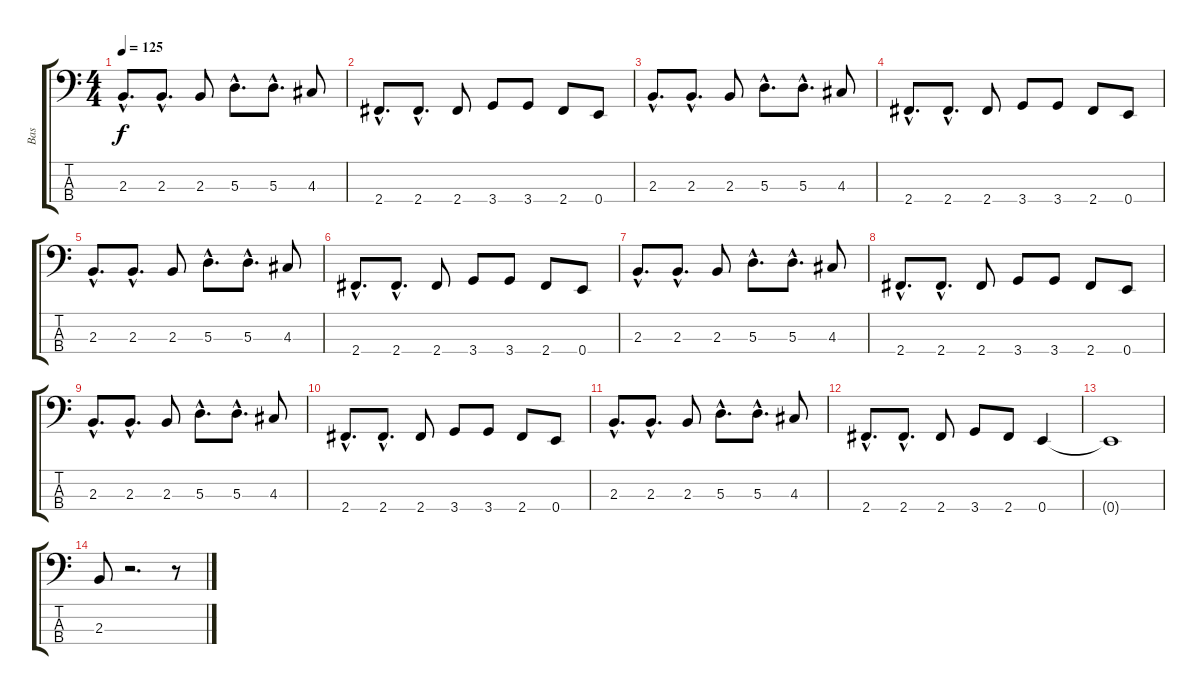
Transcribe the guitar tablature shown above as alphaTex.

\track ("Bas" "Bas") {instrument electricbasspick}
\staff {score tabs}
\tuning (G2 D2 A1 E1) {hide}
\ts (4 4)
\tempo 125
\clef f4
\ks c
2.3{hac}.8{d dy f} 2.3{hac}.8{d} 2.3.8 5.3{hac}.8{d} 5.3{hac}.8{d} 4.3.8 |
2.4{hac}.8{d} 2.4{hac}.8{d} 2.4.8 3.4.8 3.4.8 2.4.8 0.4.8 |
2.3{hac}.8{d} 2.3{hac}.8{d} 2.3.8 5.3{hac}.8{d} 5.3{hac}.8{d} 4.3.8 |
2.4{hac}.8{d} 2.4{hac}.8{d} 2.4.8 3.4.8 3.4.8 2.4.8 0.4.8 |
2.3{hac}.8{d} 2.3{hac}.8{d} 2.3.8 5.3{hac}.8{d} 5.3{hac}.8{d} 4.3.8 |
2.4{hac}.8{d} 2.4{hac}.8{d} 2.4.8 3.4.8 3.4.8 2.4.8 0.4.8 |
2.3{hac}.8{d} 2.3{hac}.8{d} 2.3.8 5.3{hac}.8{d} 5.3{hac}.8{d} 4.3.8 |
2.4{hac}.8{d} 2.4{hac}.8{d} 2.4.8 3.4.8 3.4.8 2.4.8 0.4.8 |
2.3{hac}.8{d} 2.3{hac}.8{d} 2.3.8 5.3{hac}.8{d} 5.3{hac}.8{d} 4.3.8 |
2.4{hac}.8{d} 2.4{hac}.8{d} 2.4.8 3.4.8 3.4.8 2.4.8 0.4.8 |
2.3{hac}.8{d} 2.3{hac}.8{d} 2.3.8 5.3{hac}.8{d} 5.3{hac}.8{d} 4.3.8 |
2.4{hac}.8{d} 2.4{hac}.8{d} 2.4.8 3.4.8 2.4.8 0.4.4 |
0.4{t}.1 |
2.3.8 r.2{d} r.8
